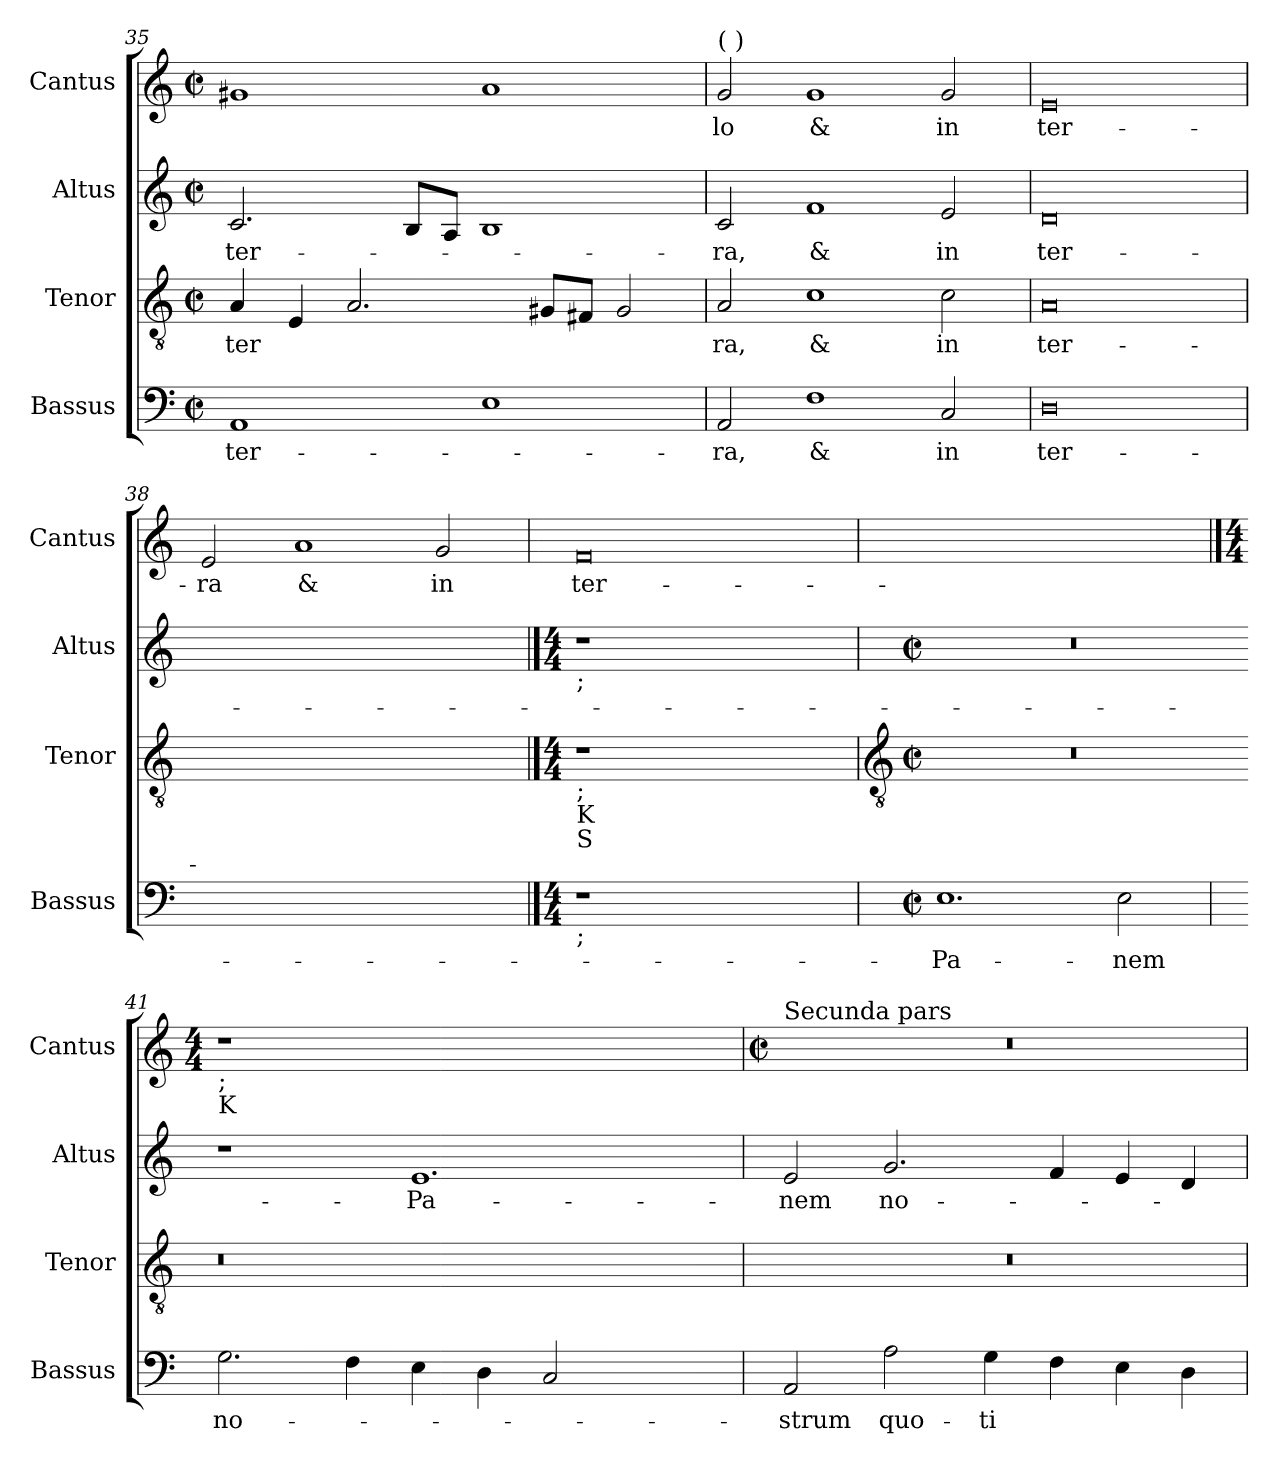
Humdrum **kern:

**kern	**text	**kern	**text	**kern	**text	**kern	**text
*part4	*part4	*part3	*part3	*part2	*part2	*part1	*part1
*staff4	*staff4	*staff3	*staff3	*staff2	*staff2	*staff1	*staff1
*I"Bassus	*	*I"Tenor	*	*I"Altus	*	*I"Cantus	*
*I'Bassus	*	*I'Tenor	*	*I'Altus	*	*I'Cantus	*
!!LO:LB:g=z
*clefF4	*	*clefGv2	*	*clefG2	*	*clefG2	*
*k[]	*	*k[]	*	*k[]	*	*k[]	*
*C:	*	*C:	*	*C:	*	*C:	*
*M4/2	*	*M4/2	*	*M4/2	*	*M4/2	*
*met(c|)	*	*met(c|)	*	*met(c|)	*	*met(c|)	*
=35	=35	=35	=35	=35	=35	=35	=35
!	!LO:LY:b	!	!LO:LY:b	!	!LO:LY:b	!	!
1AA	ter-	4A	ter	2.c	ter-	1g#X	.
.	.	4E	.	.	.	.	.
.	.	2.A	.	.	.	.	.
.	.	.	.	8BL	.	.	.
.	.	.	.	8AJ	.	.	.
1E	.	.	.	1B	.	1a	.
.	.	8G#XL	.	.	.	.	.
.	.	8F#J	.	.	.	.	.
.	.	2G#	.	.	.	.	.
=36	=36	=36	=36	=36	=36	=36	=36
!	!	!	!	!	!	!LO:TX:a:t=(  )	!
!	!LO:LY:b	!	!LO:LY:b	!	!LO:LY:b	!	!LO:LY:b
2AA	-ra,	2A	ra,	2c	-ra,	2g	-lo
!	!LO:LY:b	!	!LO:LY:b	!	!LO:LY:b	!	!LO:LY:b
1F	&	1c	&	1f	&	1g	&
!	!LO:LY:b	!	!LO:LY:b	!	!LO:LY:b	!	!LO:LY:b
2C	in	2c	in	2e	in	2g	in
=37	=37	=37	=37	=37	=37	=37	=37
!	!LO:LY:b	!	!LO:LY:b	!	!LO:LY:b	!	!LO:LY:b
0D	ter-	0A	ter-	0d	ter-	0e	ter-
=38	=38	=38	=38	=38	=38	=38	=38
!	!LO:LY:b	!	!LO:LY:b	!	!LO:LY:b	!	!LO:LY:b
0AAyy	-ra.	0Ayy	-ra.	0c#Xyy	-ra.	2e	-ra
!	!	!	!	!	!	!	!LO:LY:b
.	.	.	.	.	.	1a	&
!	!	!	!	!	!	!	!LO:LY:b
.	.	.	.	.	.	2g	in
!!LO:LB:g=z
==39	=39	==39	=39	==39	=39	=39	=39
*M4/4	*	*M4/4	*	*M4/4	*	*	*
!	!	!	!	!LO:TX:b:t=;	!	!	!
!	!	!LO:TX:b:t=;	!	!	!	!	!
!	!	!LO:TX:b:t=K	!	!	!	!	!
!	!	!LO:TX:b:t=S	!	!	!	!	!
!LO:TX:b:t=;	!	!	!	!	!	!	!
!	!	!	!	!	!	!	!LO:LY:b
1r	.	1r	.	1r	.	0f	ter-
1ryy	.	1ryy	.	1ryy	.	.	.
!!LO:LB:g=z
=40	=40	=40	=40	=40	=40	=40	=40
*	*	*clefGv2	*	*	*	*	*
*M4/2	*	*M4/2	*	*M4/2	*	*	*
*met(c|)	*	*met(c|)	*	*met(c|)	*	*	*
!	!LO:LY:b	!	!	!	!	!	!LO:LY:b
1.E	Pa-	0r	.	0r	.	0eyy	-ra.
!	!LO:LY:b	!	!	!	!	!	!
2E	-nem	.	.	.	.	.	.
!!LO:LB:g=z
=41	==41	=41	==41	=41	==41	==41	==41
*	*	*	*	*	*	*M4/4	*
!	!	!	!	!	!	!LO:TX:b:t=;	!
!	!	!	!	!	!	!LO:TX:b:t=K	!
!	!LO:LY:b	!	!	!	!	!	!
2.G	no-	0r	.	1r	.	1r	.
4F	.	.	.	.	.	.	.
!	!	!	!	!	!LO:LY:b	!	!
4E	.	.	.	1.e	Pa-	1.ryy	.
4D	.	.	.	.	.	.	.
2C	.	.	.	.	.	.	.
2ryy	.	2ryy	.	.	.	.	.
!!LO:LB:g=z
=42	=42	=42	=42	=42	=42	=42	=42
*	*	*	*	*	*	*M4/2	*
*	*	*	*	*	*	*met(c|)	*
!	!	!	!	!	!	!LO:TX:a:t=Secunda pars	!
!	!LO:LY:b	!	!	!	!LO:LY:b	!	!
2AA	-strum	0r	.	2e	-nem	0r	.
!	!LO:LY:b	!	!	!	!LO:LY:b	!	!
2A	quo-	.	.	2.g	no-	.	.
!	!LO:LY:b	!	!	!	!	!	!
4G	-ti	.	.	.	.	.	.
4F	.	.	.	4f	.	.	.
4E	.	.	.	4e	.	.	.
4D	.	.	.	4d	.	.	.
=	=	=	=	=	=	=	=
*-	*-	*-	*-	*-	*-	*-	*-
